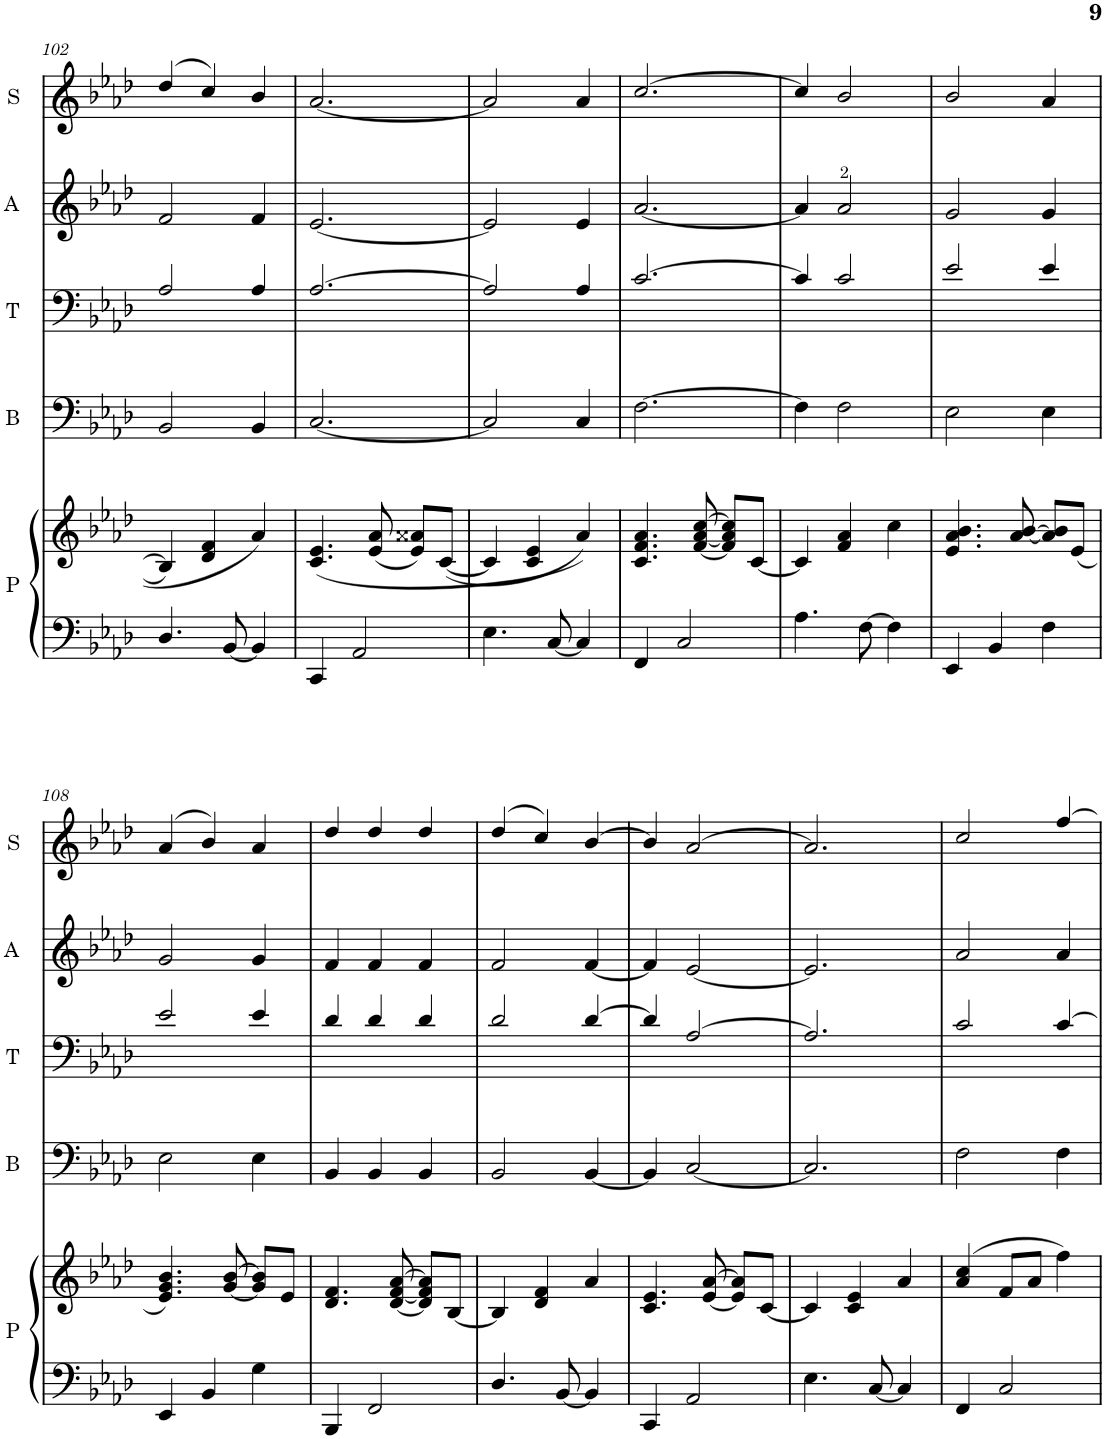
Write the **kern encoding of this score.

**kern	**kern	**kern	**kern	**kern	**kern
*part5	*part5	*part4	*part3	*part2	*part1
*staff6	*staff5	*staff4	*staff3	*staff2	*staff1
*I"Piano	*	*I"B	*I"T	*I"A	*I"S
*I'P	*	*I'B	*I'T	*I'A	*I'S
!!LO:PB:g=z
*clefF4	*clefG2	*clefF4	*clefF4	*clefG2	*clefG2
*k[b-e-a-d-]	*k[b-e-a-d-]	*k[b-e-a-d-]	*k[b-e-a-d-]	*k[b-e-a-d-]	*k[b-e-a-d-]
*M3/4	*M3/4	*M3/4	*M3/4	*M3/4	*M3/4
=102	=102	=102	=102	=102	=102
4.D-/	4B-/]	2BB-/	2A-/	2f/	(>4dd-/
.	4d-/ 4f/	.	.	.	4cc/)
[<8BB-/	.	.	.	.	.
4BB-/]	4a-/	4BB-/	4A-/	4f/	4b-/
=103	=103	=103	=103	=103	=103
4CC/	(<4.c/ 4.e-/	[2.C/	[>2.A-/	[2.e-/	[<2.a-/
2AA-/	.	.	.	.	.
.	(<8e-/ 8a-/	.	.	.	.
.	8e-/ 8a##X/L)	.	.	.	.
.	(<[<8c/J	.	.	.	.
=104	=104	=104	=104	=104	=104
4.E-\	4c/]	2C/]	2A-/]	2e-/]	2a-/]
.	4c/ 4e-/	.	.	.	.
[<8C/	.	.	.	.	.
4C/]	4a-/))	4C/	4A-/	4e-/	4a-/
=105	=105	=105	=105	=105	=105
4FF/	4.c/ 4.f/ 4.a-/	[2.F\	[>2.c/	[2.a-/	[>2.cc/
2C/	.	.	.	.	.
.	[<8f/ [<8a-/ [>8cc/	.	.	.	.
.	8f/] 8a-/] 8cc/]L	.	.	.	.
.	[<8c/J	.	.	.	.
=106	=106	=106	=106	=106	=106
4.A-\	4c/]	4F\]	4c/]	4a-/]	4cc/]
.	4f/ 4a-/	2F\	2c/	2a-/	2b-/
[>8F\	.	.	.	.	.
4F\]	4cc\	.	.	.	.
=107	=107	=107	=107	=107	=107
4EE-/	4.e-/ 4.a-/ 4.b-/	2E-\	2e-/	2g/	2b-/
4BB-/	.	.	.	.	.
.	[>8a-/ [<8b-/	.	.	.	.
4F\	8a-/] 8b-/]L	4E-\	4e-/	4g/	4a-/
.	(<8e-/J	.	.	.	.
!!LO:LB:g=z
=108	=108	=108	=108	=108	=108
4EE-/	4.e-/ 4.g/ 4.b-/)	2E-\	2e-/	2g/	(>4a-/
4BB-/	.	.	.	.	4b-/)
.	[<8g/ [>8b-/	.	.	.	.
4G\	8g/] 8b-/]L	4E-\	4e-/	4g/	4a-/
.	8e-/J	.	.	.	.
=109	=109	=109	=109	=109	=109
4BBB-/	4.d-/ 4.f/	4BB-/	4d-/	4f/	4dd-/
2FF/	.	4BB-/	4d-/	4f/	4dd-/
.	[<8d-/ [<8f/ [>8a-/	.	.	.	.
.	8d-/] 8f/] 8a-/]L	4BB-/	4d-/	4f/	4dd-/
.	[<8B-/J	.	.	.	.
=110	=110	=110	=110	=110	=110
4.D-/	4B-/]	2BB-/	2d-/	2f/	(>4dd-/
.	4d-/ 4f/	.	.	.	4cc/)
[<8BB-/	.	.	.	.	.
4BB-/]	4a-/	[4BB-/	[>4d-/	[4f/	[>4b-/
=111	=111	=111	=111	=111	=111
4CC/	4.c/ 4.e-/	4BB-/]	4d-/]	4f/]	4b-/]
2AA-/	.	[2C/	[>2A-/	[2e-/	[>2a-/
.	[<8e-/ [>8a-/	.	.	.	.
.	8e-/] 8a-/]L	.	.	.	.
.	[<8c/J	.	.	.	.
=112	=112	=112	=112	=112	=112
4.E-\	4c/]	2.C/]	2.A-/]	2.e-/]	2.a-/]
.	4c/ 4e-/	.	.	.	.
[<8C/	.	.	.	.	.
4C/]	4a-/	.	.	.	.
=113	=113	=113	=113	=113	=113
4FF/	(>4a-/ 4cc/	2F\	2c/	2a-/	2cc/
2C/	8f/L	.	.	.	.
.	8a-/J	.	.	.	.
.	4ff\)	4F\	[>4c/	4a-/	[>4ff/
=	=	=	=	=	=
*-	*-	*-	*-	*-	*-
